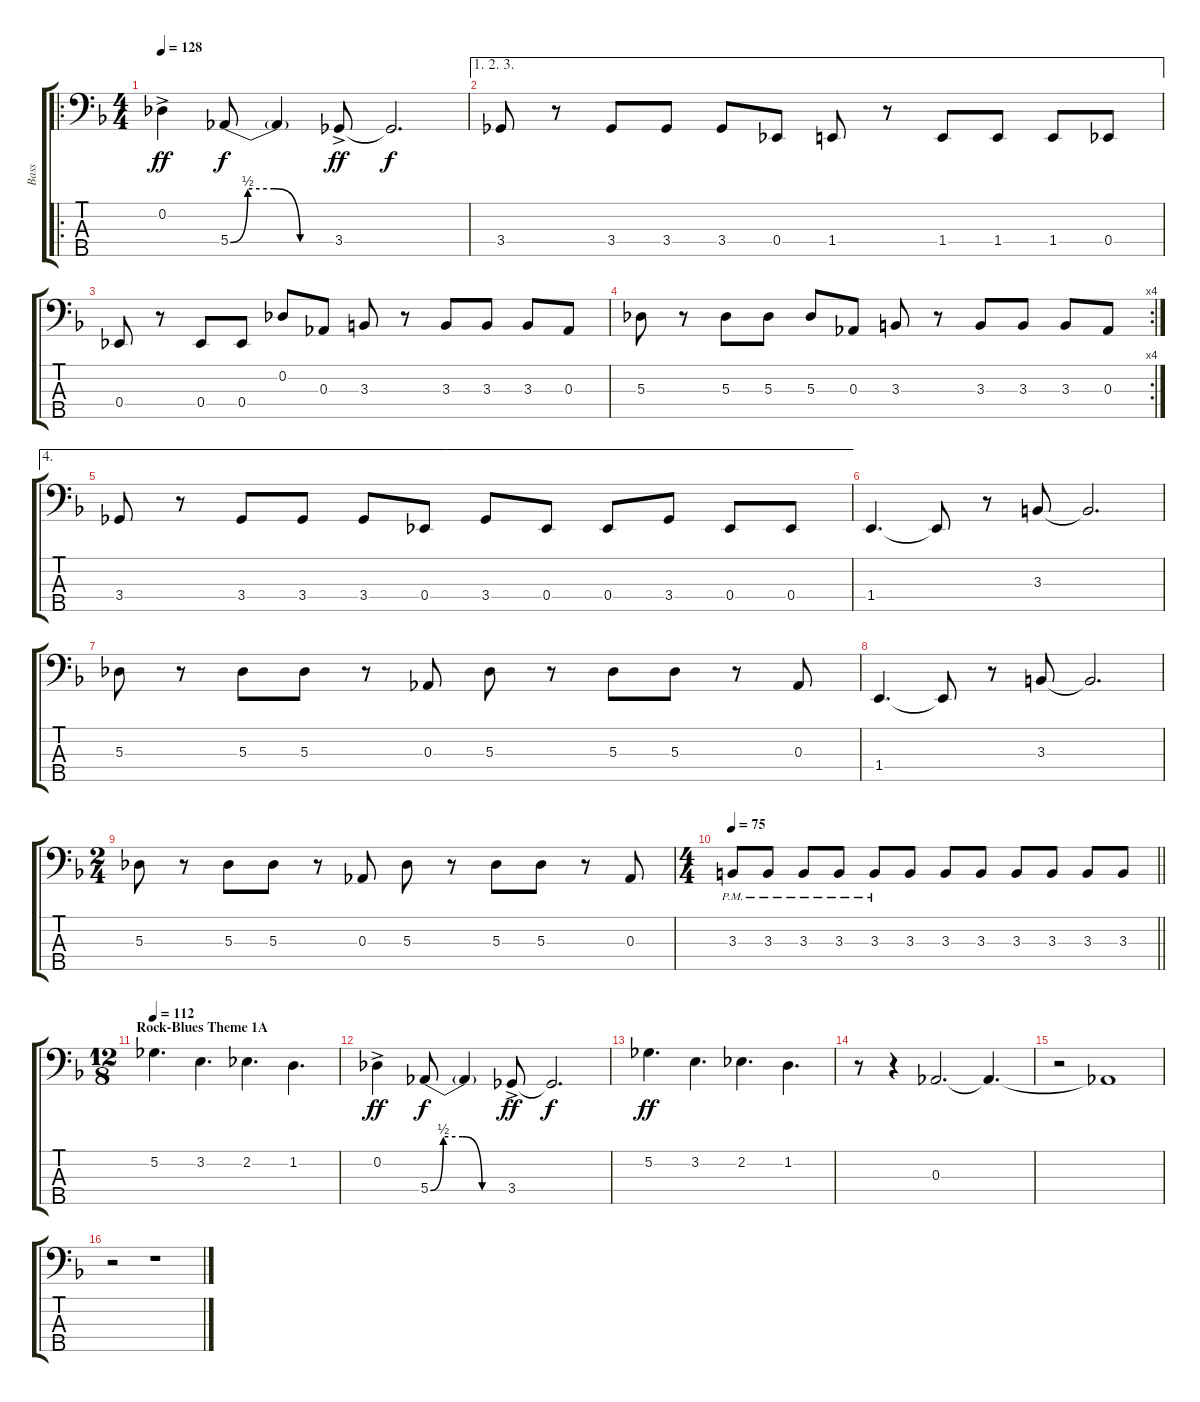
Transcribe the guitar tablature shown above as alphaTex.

\track ("Bass" "Bass") {instrument electricbasspick}
\staff {score tabs}
\tuning (Gb2 Db2 Ab1 Eb1 Bb0) {hide}
\ro
\ts (4 4)
\tempo 128
\clef f4
\ks f
0.2{ac}.4{dy ff} 5.4{be (custom 0 0 10 2 25 2 40 0 60 0)}.8{dy f} 5.4{t}.4 3.4{ac}.8{dy ff} 3.4{t}.2{d dy f} |
\ae (1 2 3)
3.4.8 r.8 3.4.8 3.4.8 3.4.8 0.4.8 1.4.8 r.8 1.4.8 1.4.8 1.4.8 0.4.8 |
0.4.8 r.8 0.4.8 0.4.8 0.2.8 0.3.8 3.3.8 r.8 3.3.8 3.3.8 3.3.8 0.3.8 |
\rc 4
5.3.8 r.8 5.3.8 5.3.8 5.3.8 0.3.8 3.3.8 r.8 3.3.8 3.3.8 3.3.8 0.3.8 |
\ae 4
3.4.8 r.8 3.4.8 3.4.8 3.4.8 0.4.8 3.4.8 0.4.8 0.4.8 3.4.8 0.4.8 0.4.8 |
1.4.4{d} 1.4{t}.8 r.8 3.3.8 3.3{t}.2{d} |
5.3.8 r.8 5.3.8 5.3.8 r.8 0.3.8 5.3.8 r.8 5.3.8 5.3.8 r.8 0.3.8 |
1.4.4{d} 1.4{t}.8 r.8 3.3.8 3.3{t}.2{d} |
\ts (2 4)
5.3.8 r.8 5.3.8 5.3.8 r.8 0.3.8 5.3.8 r.8 5.3.8 5.3.8 r.8 0.3.8 |
\ts (4 4)
\tempo 75
\barLineRight lightlight
3.3{pm}.8 3.3{pm}.8 3.3{pm}.8 3.3{pm}.8 3.3{pm}.8 3.3.8 3.3.8 3.3.8 3.3.8 3.3.8 3.3.8 3.3.8 |
\ts (12 8)
\section ("" "Rock-Blues Theme 1A")
\tempo 112
5.2.4{d} 3.2.4{d} 2.2.4{d} 1.2.4{d} |
0.2{ac}.4{dy ff} 5.4{be (custom 0 0 10 2 25 2 40 0 60 0)}.8{dy f} 5.4{t}.4 3.4{ac}.8{dy ff} 3.4{t}.2{d dy f} |
5.2.4{d dy ff} 3.2.4{d} 2.2.4{d} 1.2.4{d} |
r.8 r.4 0.3.2{d} 0.3{t}.4{d} |
r.2 0.3{t}.1 |
r.2 r.1
